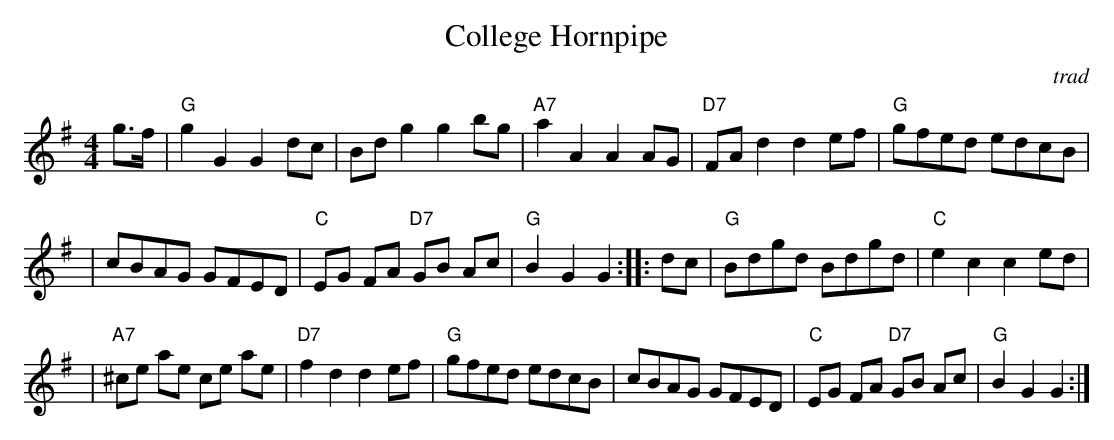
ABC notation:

X:1
T: College Hornpipe
O: trad
M: 4/4
L: 1/8
K: G
g>f \
| "G"g2 G2 G2dc | Bd g2 g2 bg | "A7"a2 A2 A2 AG | "D7"FA d2 d2 ef | "G"gfed edcB |
| cBAG GFED | "C"EG FA "D7"GB Ac | "G"B2 G2 G2 :: dc | "G"Bdgd Bdgd | "C"e2 c2 c2 ed |
| "A7"^ce ae ce ae | "D7"f2 d2 d2 ef | "G"gfed edcB | cBAG GFED | "C"EG FA "D7"GB Ac | "G"B2 G2 G2 :|
